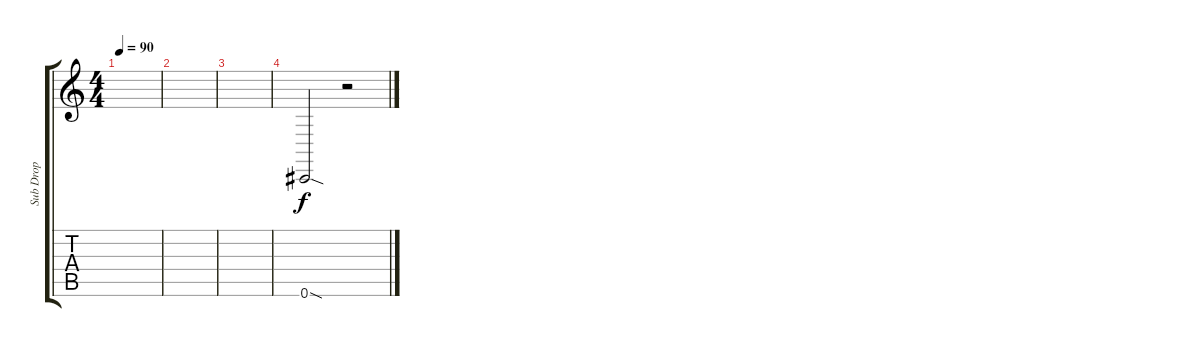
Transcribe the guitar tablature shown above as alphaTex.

\track ("Sub Drop" "Sub Drop") {instrument whistle}
\staff {score tabs}
\tuning (Db4 Ab3 E3 B2 Gb2 Db2) {hide}
\ts (4 4)
\tempo 90
\clef g2
\ks c
|
|
|
0.6{sod}.2 r.2
